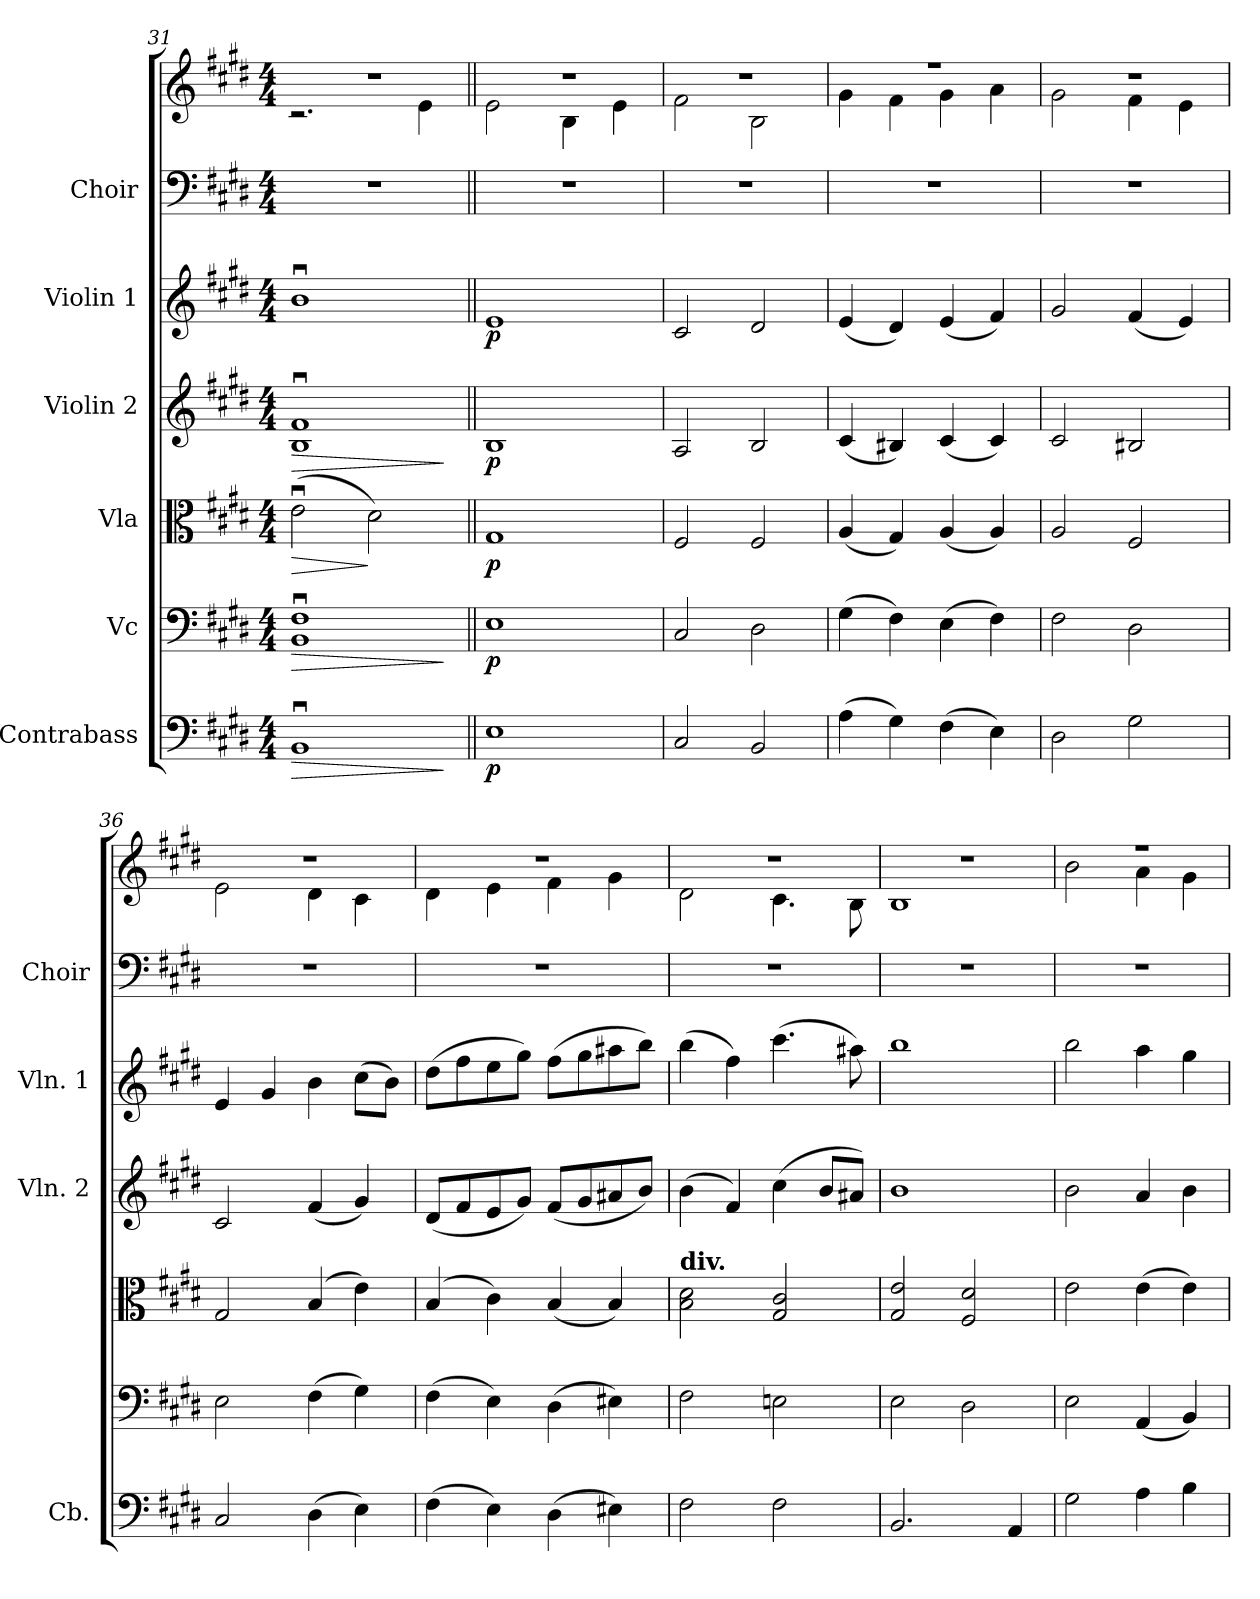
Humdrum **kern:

**kern	**dynam	**kern	**dynam	**kern	**dynam	**kern	**dynam	**kern	**dynam	**kern	**kern
*part6	*part6	*part5	*part5	*part4	*part4	*part3	*part3	*part2	*part2	*part1	*part1
*staff7	*staff7	*staff6	*staff6	*staff5	*staff5	*staff4	*staff4	*staff3	*staff3	*staff2	*staff1
*I"Contrabass	*	*I"Vc	*	*I"Vla	*	*I"Violin 2	*	*I"Violin 1	*	*I"Choir	*
*I'Cb.	*	*	*	*	*	*I'Vln. 2	*	*I'Vln. 1	*	*I'Choir	*
*clefF4	*	*clefF4	*	*clefC3	*	*clefG2	*	*clefG2	*	*clefF4	*clefG2
*ITrd7c12	*	*	*	*	*	*	*	*	*	*	*
*k[f#c#g#d#]	*	*k[f#c#g#d#]	*	*k[f#c#g#d#]	*	*k[f#c#g#d#]	*	*k[f#c#g#d#]	*	*k[f#c#g#d#]	*k[f#c#g#d#]
*E:	*	*E:	*	*E:	*	*E:	*	*E:	*	*E:	*E:
*M4/4	*	*M4/4	*	*M4/4	*	*M4/4	*	*M4/4	*	*M4/4	*M4/4
=31	=31	=31	=31	=31	=31	=31	=31	=31	=31	=31	=31
!	!LO:HP:b	!	!LO:HP:b	!	!LO:HP:b	!	!LO:HP:b	!	!	!	!
*	*	*	*	*	*	*	*	*	*	*	*^
1BBBui	>	1BBiu 1F#iu	>	(2eui\	>	1Biu 1f#iu	>	1bui	.	1r	1r	2.r
.	.	.	.	2d#i\)	]	.	.	.	.	.	.	.
.	.	.	.	.	.	.	.	.	.	.	.	4ei\
*	*	*	*	*	*	*	*	*	*	*	*v	*v
.	]	.	]	.	.	.	]	.	.	.	.
!!LO:PB:g=z
=32||	=32||	=32||	=32||	=32||	=32||	=32||	=32||	=32||	=32||	=32||	=32||
*	*	*	*	*	*	*	*	*MM80	*	*	*MM80
*	*	*	*	*	*	*	*	*	*	*	*^
1EEi	p	1Ei	p	1G#i	p	1Bi	p	1ei	p	1r	1r	2ei\
.	.	.	.	.	.	.	.	.	.	.	.	4Bi\
.	.	.	.	.	.	.	.	.	.	.	.	4ei\
=33	=33	=33	=33	=33	=33	=33	=33	=33	=33	=33	=33	=33
2CC#i/	.	2C#i/	.	2F#i/	.	2Ai/	.	2c#i/	.	1r	1r	2f#i\
2BBBi/	.	2D#i\	.	2F#i/	.	2Bi/	.	2d#i/	.	.	.	2Bi\
=34	=34	=34	=34	=34	=34	=34	=34	=34	=34	=34	=34	=34
(4AAi\	.	(4G#i\	.	(4Ai/	.	(4c#i/	.	(4ei/	.	1r	1r	4g#i\
4GG#i\)	.	4F#i\)	.	4G#i/)	.	4B#Xi/)	.	4d#i/)	.	.	.	4f#i\
(4FF#i\	.	(4Ei\	.	(4Ai/	.	(4c#i/	.	(4ei/	.	.	.	4g#i\
4EEi\)	.	4F#i\)	.	4Ai/)	.	4c#i/)	.	4f#i/)	.	.	.	4ai\
=35	=35	=35	=35	=35	=35	=35	=35	=35	=35	=35	=35	=35
2DD#i\	.	2F#i\	.	2Ai/	.	2c#i/	.	2g#i/	.	1r	1r	2g#i\
2GG#i\	.	2D#i\	.	2F#i/	.	2B#Xi/	.	(4f#i/	.	.	.	4f#i\
.	.	.	.	.	.	.	.	4ei/)	.	.	.	4ei\
=36	=36	=36	=36	=36	=36	=36	=36	=36	=36	=36	=36	=36
2CC#i/	.	2Ei\	.	2G#i/	.	2c#i/	.	4ei/	.	1r	1r	2ei\
.	.	.	.	.	.	.	.	4g#i/	.	.	.	.
(4DD#i\	.	(4F#i\	.	(4Bi/	.	(4f#i/	.	4bi\	.	.	.	4d#i\
4EEi\)	.	4G#i\)	.	4ei\)	.	4g#i/)	.	(8cc#i\L	.	.	.	4c#i\
.	.	.	.	.	.	.	.	8bi\J)	.	.	.	.
=37	=37	=37	=37	=37	=37	=37	=37	=37	=37	=37	=37	=37
(4FF#i\	.	(4F#i\	.	(4Bi/	.	(8d#i/L	.	(8dd#i\L	.	1r	1r	4d#i\
.	.	.	.	.	.	8f#i/	.	8ff#i\	.	.	.	.
4EEi\)	.	4Ei\)	.	4c#i\)	.	8ei/	.	8eei\	.	.	.	4ei\
.	.	.	.	.	.	8g#i/J)	.	8gg#i\J)	.	.	.	.
(4DD#i\	.	(4D#i\	.	(4Bi/	.	(8f#i/L	.	(8ff#i\L	.	.	.	4f#i\
.	.	.	.	.	.	8g#i/	.	8gg#i\	.	.	.	.
4EE#Xi\)	.	4E#Xi\)	.	4Bi/)	.	8a#Xi/	.	8aa#Xi\	.	.	.	4g#i\
.	.	.	.	.	.	8bi/J)	.	8bbi\J)	.	.	.	.
!!LO:LB:g=z	!!
=38	=38	=38	=38	=38	=38	=38	=38	=38	=38	=38	=38	=38
!	!	!	!	!LO:TX:a:B:t=div.	!	!	!	!	!	!	!	!
2FF#i\	.	2F#i\	.	2Bi\ 2d#i	.	(4bi\	.	(4bbi\	.	1r	1r	2d#i\
.	.	.	.	.	.	4f#i/)	.	4ff#i\)	.	.	.	.
2FF#i\	.	2Eni\	.	2G#i/ 2c#i	.	(4cc#i\	.	(4.ccc#i\	.	.	.	4.c#i\
.	.	.	.	.	.	8bi/L	.	.	.	.	.	.
.	.	.	.	.	.	8a#Xi/J)	.	8aa#Xi\)	.	.	.	8Bi\
=39	=39	=39	=39	=39	=39	=39	=39	=39	=39	=39	=39	=39
2.BBBi/	.	2Ei\	.	2G#i/ 2ei	.	1bi	.	1bbi	.	1r	1r	1Bi
.	.	2D#i\	.	2F#i/ 2d#i	.	.	.	.	.	.	.	.
4AAAi/	.	.	.	.	.	.	.	.	.	.	.	.
=40	=40	=40	=40	=40	=40	=40	=40	=40	=40	=40	=40	=40
2GG#i\	.	2Ei\	.	2ei\	.	2bi\	.	2bbi\	.	1r	1r	2bi\
4AAi\	.	(4AAi/	.	(4ei\	.	4ai/	.	4aai\	.	.	.	4ai\
4BBi\	.	4BBi/)	.	4ei\)	.	4bi\	.	4gg#i\	.	.	.	4g#i\
*	*	*	*	*	*	*	*	*	*	*	*v	*v
=	=	=	=	=	=	=	=	=	=	=	=
*-	*-	*-	*-	*-	*-	*-	*-	*-	*-	*-	*-
